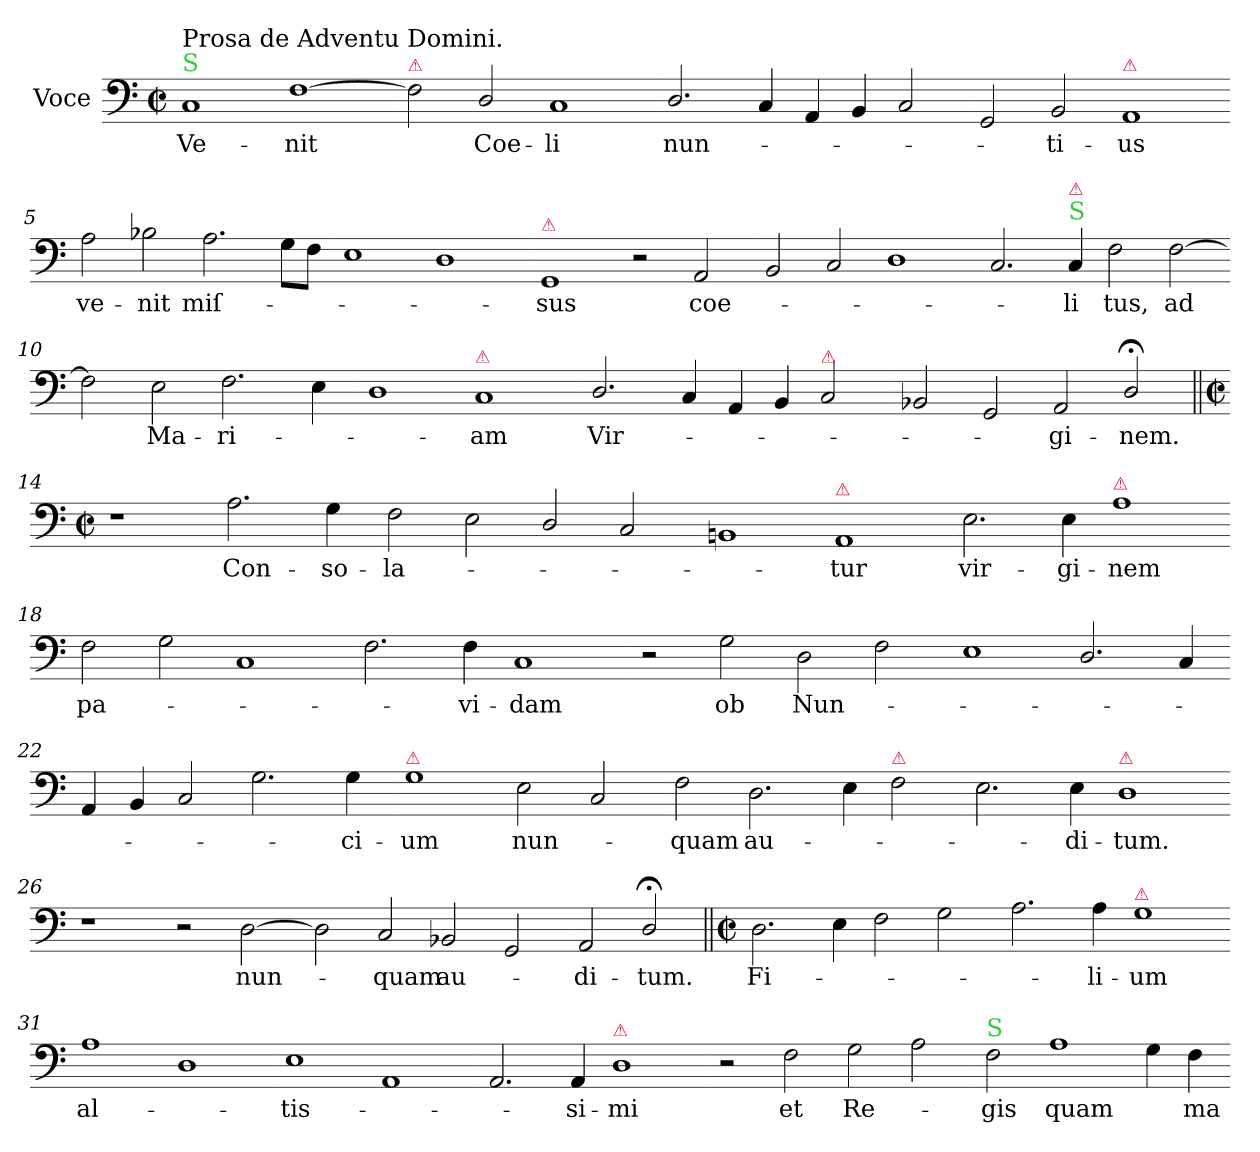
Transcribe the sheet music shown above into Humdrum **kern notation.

**kern	**text
*part1	*part1
*staff1	*staff1
*I"Voce	*
*I'V	*
*clefF4	*
*k[]	*
*M2/1	*
*met(c|)	*
=1	=1
!LO:TX:a:color=limegreen:t=S	!
!LO:TX:a:t=Prosa de Adventu Domini.	!
1C/	Ve-
[1F\	-nit
=2-	=2-
!LO:TX:a:color=crimson:t=⚠	!
2F\]	.
2D/	Coe-
1C/	-li
=3-	=3-
2.D/	nun-
4C/	.
4AA/	.
4BB/	.
2C/	.
=4-	=4-
2GG/	.
2BB/	-ti-
!LO:TX:a:color=crimson:t=⚠	!
1AA/	-us
=5-	=5-
2A\	ve-
2B-X\	-nit
2.A\	miſ-
8G\L	.
8F\J	.
=6-	=6-
1E\	.
1D\	.
=7-	=7-
!LO:TX:a:color=crimson:t=⚠	!
1GG/	-sus
2r	.
2AA/	coe-
=8-	=8-
2BB/	.
2C/	.
1D\	.
=9-	=9-
2.C/	.
!LO:TX:a:color=limegreen:t=S	!
!LO:TX:a:color=crimson:t=⚠	!
4C/	-li
2F\	tus,
[2F\	ad
=10-	=10-
2F\]	.
2E\	Ma-
2.F\	-ri-
4E\	.
=11-	=11-
1D\	.
!LO:TX:a:color=crimson:t=⚠	!
1C/	-am
=12-	=12-
2.D/	Vir-
4C/	.
4AA/	.
4BB/	.
!LO:TX:a:color=crimson:t=⚠	!
2C/	.
=13-	=13-
2BB-X/	.
2GG/	.
2AA/	-gi-
2D;</	-nem.
=14||	=14||
*M2/1	*
*met(c|)	*
1r	.
2.A\	Con-
4G\	-so-
=15-	=15-
2F\	-la-
2E\	.
2D/	.
2C/	.
=16-	=16-
1BBn/	.
!LO:TX:a:color=crimson:t=⚠	!
1AA/	-tur
=17-	=17-
2.E\	vir-
4E\	-gi-
!LO:TX:a:color=crimson:t=⚠	!
1A\	-nem
=18-	=18-
2F\	pa-
2G\	.
1C/	.
=19-	=19-
2.F\	.
4F\	-vi-
1C/	-dam
=20-	=20-
2r	.
2G\	ob
2D\	Nun-
2F\	.
=21-	=21-
1E\	.
2.D/	.
4C/	.
=22-	=22-
4AA/	.
4BB/	.
2C/	.
2.G\	.
4G\	-ci-
=23-	=23-
!LO:TX:a:color=crimson:t=⚠	!
1G\	-um
2E\	nun-
2C/	.
=24-	=24-
2F\	-quam
2.D\	au-
4E\	.
!LO:TX:a:color=crimson:t=⚠	!
2F\	.
=25-	=25-
2.E\	.
4E\	-di-
!LO:TX:a:color=crimson:t=⚠	!
1D\	-tum.
=26-	=26-
1r	.
2r	.
[2D\	nun-
=27-	=27-
2D\]	.
2C/	-quam
2BB-X/	au-
2GG/	.
=28-	=28-
2AA/	-di-
2D;</	-tum.
=29||	=29||
*M2/1	*
*met(c|)	*
2.D\	Fi-
4E\	.
2F\	.
2G\	.
=30-	=30-
2.A\	.
4A\	-li-
!LO:TX:a:color=crimson:t=⚠	!
1G\	-um
=31-	=31-
1A\	al-
1D\	.
=32-	=32-
1E\	-tis-
1AA/	.
=33-	=33-
2.AA/	.
4AA/	-si-
!LO:TX:a:color=crimson:t=⚠	!
1D\	-mi
=34-	=34-
2r	.
2F\	et
2G\	Re-
2A\	.
=35-	=35-
!LO:TX:a:color=limegreen:t=S	!
2F\	-gis
1A\	quam
4G\	.
4F\	ma-
=-	=-
*-	*-
